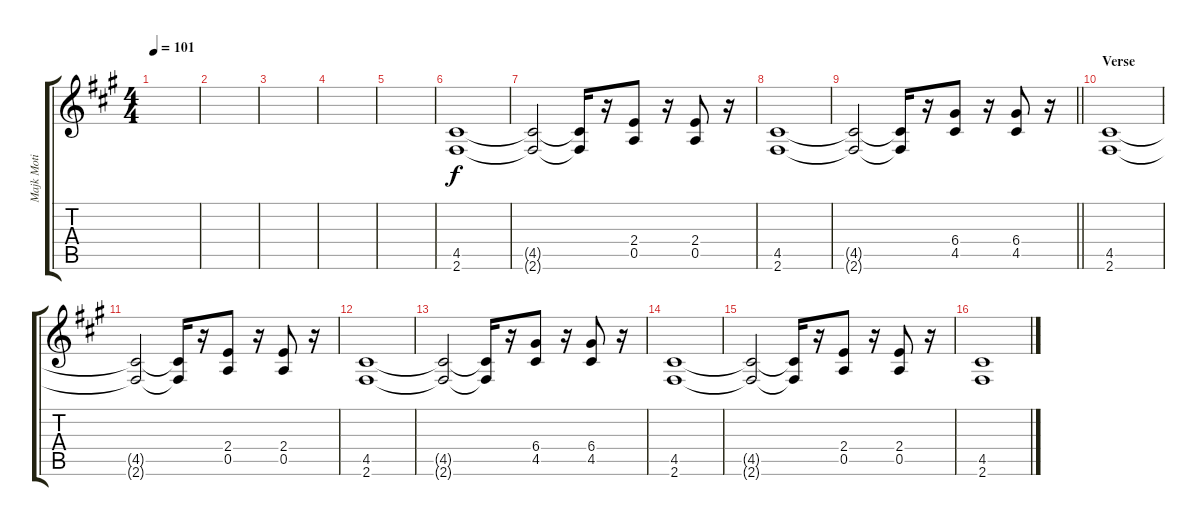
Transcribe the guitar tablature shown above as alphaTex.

\track ("Majk Moti" "Majk Moti") {instrument distortionguitar}
\staff {score tabs}
\tuning (E4 B3 G3 D3 A2 E2) {hide}
\ts (4 4)
\tempo 101
\clef g2
\ks f#minor
|
|
|
|
|
(4.5 2.6).1 |
(4.5{t} 2.6{t}).2 (4.5{t} 2.6{t}).16 r.16 (2.4 0.5).8 r.16 (2.4 0.5).8 r.16 |
(4.5 2.6).1 |
\barLineRight lightlight
(4.5{t} 2.6{t}).2 (4.5{t} 2.6{t}).16 r.16 (6.4 4.5).8 r.16 (6.4 4.5).8 r.16 |
\section ("" "Verse")
(4.5 2.6).1 |
(4.5{t} 2.6{t}).2 (4.5{t} 2.6{t}).16 r.16 (2.4 0.5).8 r.16 (2.4 0.5).8 r.16 |
(4.5 2.6).1 |
(4.5{t} 2.6{t}).2 (4.5{t} 2.6{t}).16 r.16 (6.4 4.5).8 r.16 (6.4 4.5).8 r.16 |
(4.5 2.6).1 |
(4.5{t} 2.6{t}).2 (4.5{t} 2.6{t}).16 r.16 (2.4 0.5).8 r.16 (2.4 0.5).8 r.16 |
(4.5 2.6).1
